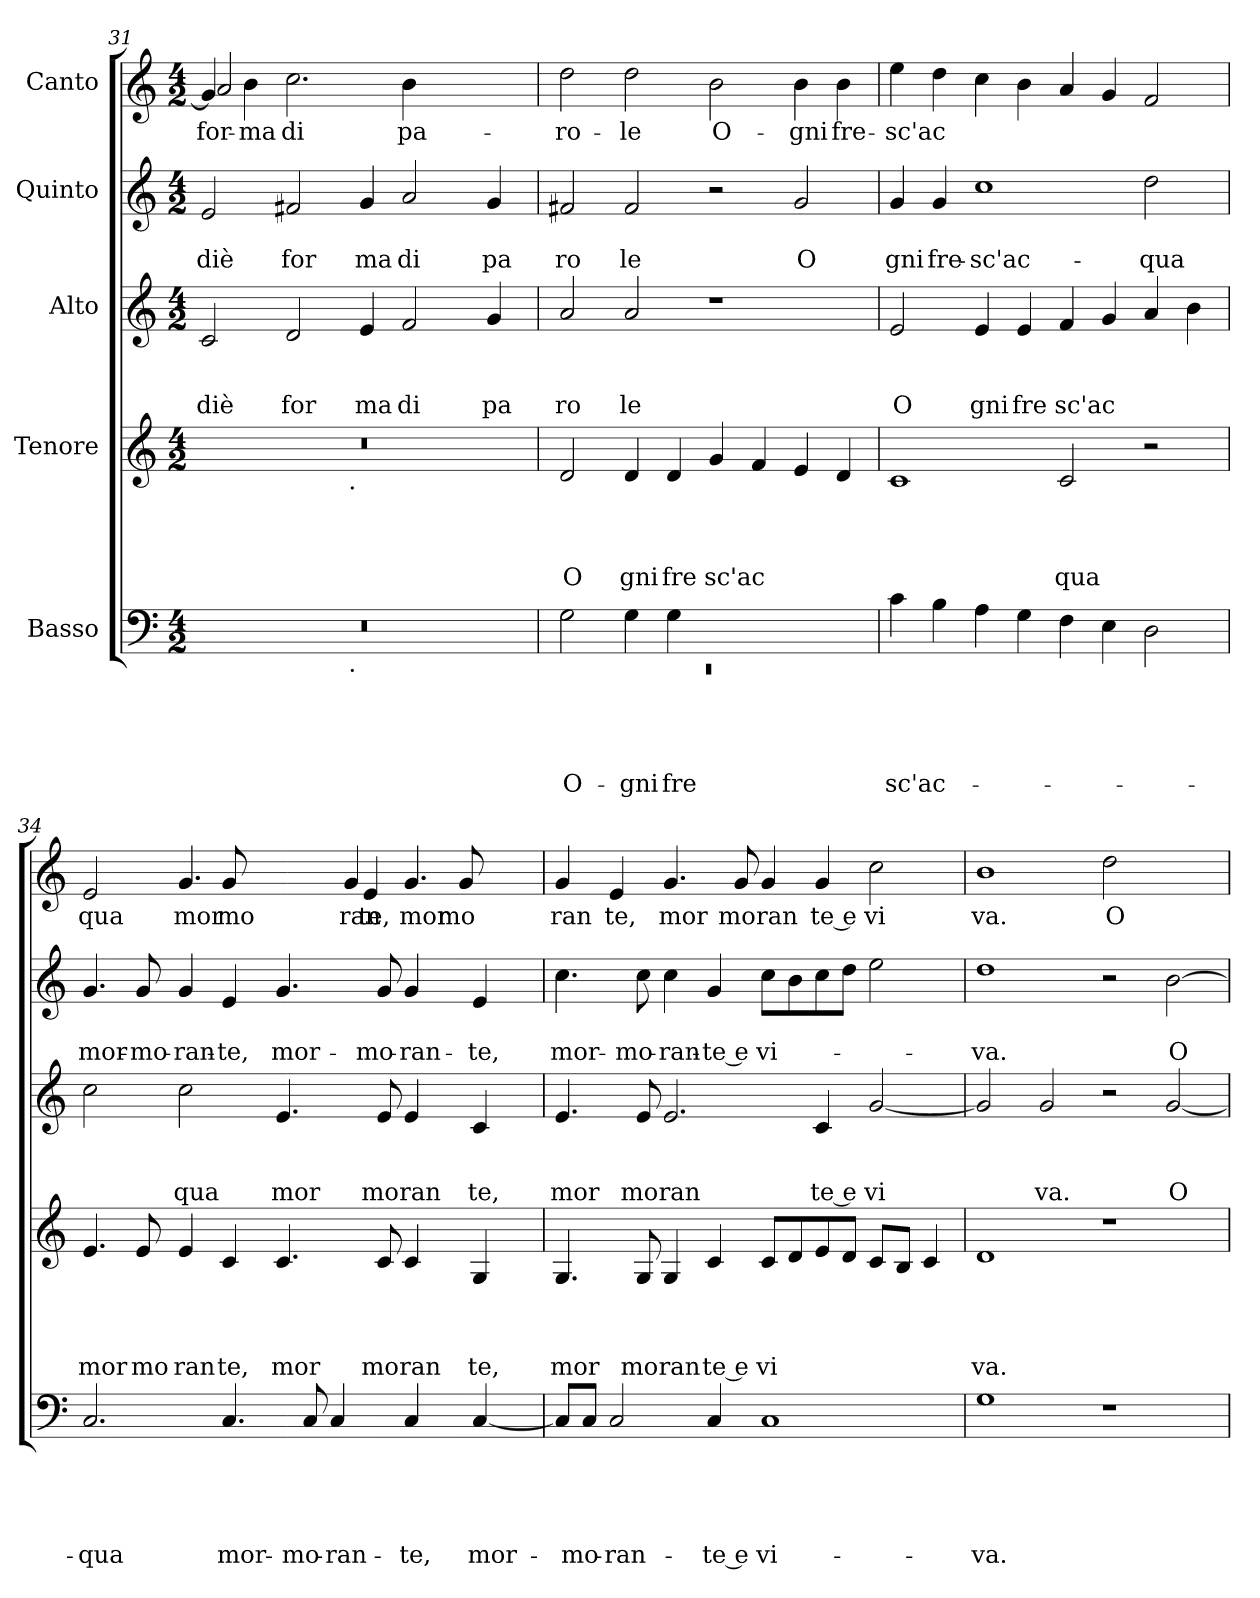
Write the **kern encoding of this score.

**kern	**text	**text	**text	**text	**text	**kern	**text	**text	**text	**text	**kern	**text	**text	**text	**kern	**text	**text	**kern	**text
*part5	*part5	*part5	*part5	*part5	*part5	*part4	*part4	*part4	*part4	*part4	*part3	*part3	*part3	*part3	*part2	*part2	*part2	*part1	*part1
*staff5	*staff5	*staff5	*staff5	*staff5	*staff5	*staff4	*staff4	*staff4	*staff4	*staff4	*staff3	*staff3	*staff3	*staff3	*staff2	*staff2	*staff2	*staff1	*staff1
*I"Basso	*	*	*	*	*	*I"Tenore	*	*	*	*	*I"Alto	*	*	*	*I"Quinto	*	*	*I"Canto	*
*clefF4	*	*	*	*	*	*clefG2	*	*	*	*	*clefG2	*	*	*	*clefG2	*	*	*clefG2	*
*k[]	*	*	*	*	*	*k[]	*	*	*	*	*k[]	*	*	*	*k[]	*	*	*k[]	*
*C:	*	*	*	*	*	*C:	*	*	*	*	*C:	*	*	*	*C:	*	*	*C:	*
*M4/2	*	*	*	*	*	*M4/2	*	*	*	*	*M4/2	*	*	*	*M4/2	*	*	*M4/2	*
=31	=31	=31	=31	=31	=31	=31	=31	=31	=31	=31	=31	=31	=31	=31	=31	=31	=31	=31	=31
!	!	!	!	!	!	!	!	!	!	!	!	!	!	!LO:LY:b	!	!	!LO:LY:b	!	!LO:LY:b
*^	*	*	*	*	*	*^	*	*	*	*	*	*	*	*	*	*	*	*^	*
0r	2ryy	.	.	.	.	.	0r	2ryy	.	.	.	.	2c/	.	.	diè	2e/	.	diè	4g/]	2a/	-for-
!	!	!	!	!	!	!	!	!	!	!	!	!	!	!	!	!	!	!	!	!	!	!LO:LY:b
.	.	.	.	.	.	.	.	.	.	.	.	.	.	.	.	.	.	.	.	4b\	.	ma
!	!	!	!	!	!	!	!	!	!	!	!	!	!	!	!	!LO:LY:b	!	!	!LO:LY:b	!	!	!LO:LY:b
.	4...ryy	.	.	.	.	.	.	4...ryy	.	.	.	.	2d/	.	.	for	2f#X/	.	for	2.cc\	2ryy	di
!	!	!	!	!	!	!	!	!LO:TX:b:t=.	!	!	!	!	!	!	!	!	!	!	!	!	!	!
!	!LO:TX:b:t=.	!	!	!	!	!	!	!	!	!	!	!	!	!	!	!	!	!	!	!	!	!
.	1ryy	.	.	.	.	.	.	1ryy	.	.	.	.	.	.	.	.	.	.	.	.	.	.
!	!	!	!	!	!	!	!	!	!	!	!	!	!	!	!	!LO:LY:b	!	!	!LO:LY:b	!	!	!
.	.	.	.	.	.	.	.	.	.	.	.	.	4e/	.	.	ma	4g/	.	ma	.	1ryy	.
!	!	!	!	!	!	!	!	!	!	!	!	!	!	!	!	!LO:LY:b	!	!	!LO:LY:b	!	!	!LO:LY:b
.	.	.	.	.	.	.	.	.	.	.	.	.	2f/	.	.	di	2a/	.	di	4b\	.	pa-
.	.	.	.	.	.	.	.	.	.	.	.	.	.	.	.	.	.	.	.	2ryy	.	.
!	!	!	!	!	!	!	!	!	!	!	!	!	!	!	!	!LO:LY:b	!	!	!LO:LY:b	!	!	!
.	.	.	.	.	.	.	.	.	.	.	.	.	4g/	.	.	pa	4g/	.	pa	.	.	.
.	32ryy	.	.	.	.	.	.	32ryy	.	.	.	.	.	.	.	.	.	.	.	.	.	.
=32	=32	=32	=32	=32	=32	=32	=32	=32	=32	=32	=32	=32	=32	=32	=32	=32	=32	=32	=32	=32	=32	=32
!	!LO:N:vis=1	!	!	!	!	!LO:LY:b	!	!	!	!	!	!LO:LY:b	!	!	!	!LO:LY:b	!	!	!LO:LY:b	!	!	!LO:LY:b
*	*^	*	*	*	*	*	*v	*v	*	*	*	*	*	*	*	*	*	*	*	*v	*v	*
0ryy	0rEE	2G\	.	.	.	.	O-	2d/	.	.	.	O	2a/	.	.	ro	2f#X/	.	ro	2dd\	-ro-
!	!	!	!	!	!	!	!LO:LY:b	!	!	!	!	!LO:LY:b	!	!	!	!LO:LY:b	!	!	!LO:LY:b	!	!LO:LY:b
.	.	4G\	.	.	.	.	-gni	4d/	.	.	.	gni	2a/	.	.	le	2f#/	.	le	2dd\	-le
!	!	!	!	!	!	!	!LO:LY:b	!	!	!	!	!LO:LY:b	!	!	!	!	!	!	!	!	!
.	.	4G\	.	.	.	.	fre-	4d/	.	.	.	fre	.	.	.	.	.	.	.	.	.
!	!	!	!	!	!	!	!	!	!	!	!	!LO:LY:b	!	!	!	!	!	!	!	!	!LO:LY:b
.	.	1ryy	.	.	.	.	.	4g/	.	.	.	sc'ac	1r	.	.	.	2r	.	.	2b\	O-
.	.	.	.	.	.	.	.	4f/	.	.	.	.	.	.	.	.	.	.	.	.	.
!	!	!	!	!	!	!	!	!	!	!	!	!	!	!	!	!	!	!	!LO:LY:b	!	!LO:LY:b
.	.	.	.	.	.	.	.	4e/	.	.	.	.	.	.	.	.	2g/	.	O	4b\	-gni
!	!	!	!	!	!	!	!	!	!	!	!	!	!	!	!	!	!	!	!	!	!LO:LY:b
.	.	.	.	.	.	.	.	4d/	.	.	.	.	.	.	.	.	.	.	.	4b\	fre-
*v	*v	*v	*	*	*	*	*	*	*	*	*	*	*	*	*	*	*	*	*	*	*
!!LO:PB:g=z
=33	=33	=33	=33	=33	=33	=33	=33	=33	=33	=33	=33	=33	=33	=33	=33	=33	=33	=33	=33
!	!	!	!	!	!LO:LY:b	!	!	!	!	!	!	!	!	!LO:LY:b	!	!	!LO:LY:b	!	!LO:LY:b
4c\	.	.	.	.	-sc'ac-	1c	.	.	.	.	2e/	.	.	O	4g/	.	gni	4ee\	-sc'ac
!	!	!	!	!	!	!	!	!	!	!	!	!	!	!	!	!	!LO:LY:b	!	!
4B\	.	.	.	.	.	.	.	.	.	.	.	.	.	.	4g/	.	fre-	4dd\	.
!	!	!	!	!	!	!	!	!	!	!	!	!	!	!LO:LY:b	!	!	!LO:LY:b	!	!
4A\	.	.	.	.	.	.	.	.	.	.	4e/	.	.	gni	1cc	.	-sc'ac-	4cc\	.
!	!	!	!	!	!	!	!	!	!	!	!	!	!	!LO:LY:b	!	!	!	!	!
4G\	.	.	.	.	.	.	.	.	.	.	4e/	.	.	fre	.	.	.	4b\	.
!	!	!	!	!	!	!	!	!	!	!LO:LY:b	!	!	!	!LO:LY:b	!	!	!	!	!
4F\	.	.	.	.	.	2c/	.	.	.	qua	4f/	.	.	sc'ac	.	.	.	4a/	.
4E\	.	.	.	.	.	.	.	.	.	.	4g/	.	.	.	.	.	.	4g/	.
!	!	!	!	!	!	!	!	!	!	!	!	!	!	!	!	!	!LO:LY:b	!	!
2D\	.	.	.	.	.	2r	.	.	.	.	4a/	.	.	.	2dd\	.	-qua	2f/	.
.	.	.	.	.	.	.	.	.	.	.	4b\	.	.	.	.	.	.	.	.
=34	=34	=34	=34	=34	=34	=34	=34	=34	=34	=34	=34	=34	=34	=34	=34	=34	=34	=34	=34
!	!	!	!	!	!LO:LY:b	!	!	!	!	!LO:LY:b	!	!	!	!	!	!	!LO:LY:b	!	!LO:LY:b
*	*	*	*	*	*	*	*	*	*	*	*	*	*	*	*	*	*	*^	*
*	*	*	*	*	*	*	*	*	*	*	*	*	*	*	*	*	*	*	*^	*
*	*	*	*	*	*	*	*	*	*	*	*	*	*	*	*	*	*	*	*	*^	*
2.C/	.	.	.	.	-qua	4.e/	.	.	.	mor	2cc\	.	.	.	4.g/	.	mor-	2e/	2.ryy	3%4ryy	1.ryy	qua
!	!	!	!	!	!	!	!	!	!	!LO:LY:b	!	!	!	!	!	!	!LO:LY:b	!	!	!	!	!
.	.	.	.	.	.	8e/	.	.	.	mo	.	.	.	.	8g/	.	-mo-	.	.	.	.	.
!	!	!	!	!	!	!	!	!	!	!LO:LY:b	!	!	!	!LO:LY:b	!	!	!LO:LY:b	!	!	!	!	!LO:LY:b
.	.	.	.	.	.	4e/	.	.	.	ran	2cc\	.	.	qua	4g/	.	-ran-	4.g/	.	.	.	mor
!	!	!	!	!	!LO:LY:b	!	!	!	!	!LO:LY:b	!	!	!	!	!	!	!LO:LY:b	!	!	!	!	!LO:LY:b
4.C/	.	.	.	.	mor-	4c/	.	.	.	te,	.	.	.	.	4e/	.	-te,	.	8g/	.	.	mo
.	.	.	.	.	.	.	.	.	.	.	.	.	.	.	.	.	.	8ryy	12%5ryy	.	.	.
!	!	!	!	!	!	!	!	!	!	!LO:LY:b	!	!	!	!LO:LY:b	!	!	!LO:LY:b	!	!	!	!	!
.	.	.	.	.	.	4.c/	.	.	.	mor	4.e/	.	.	mor	4.g/	.	mor-	1ryy	.	.	.	.
!	!	!	!	!	!LO:LY:b	!	!	!	!	!	!	!	!	!	!	!	!	!	!	!	!	!
8C/	.	.	.	.	-mo-	.	.	.	.	.	.	.	.	.	.	.	.	.	.	.	.	.
!	!	!	!	!	!LO:LY:b	!	!	!	!	!	!	!	!	!	!	!	!	!	!	!	!	!
4C/	.	.	.	.	-ran-	.	.	.	.	.	.	.	.	.	.	.	.	.	.	.	.	.
!	!	!	!	!	!	!	!	!	!	!	!	!	!	!	!	!	!	!	!	!	!	!LO:LY:b
.	.	.	.	.	.	.	.	.	.	.	.	.	.	.	.	.	.	.	4g/	.	.	ran
!	!	!	!	!	!	!	!	!	!	!	!	!	!	!	!	!	!	!	!	!	!	!LO:LY:b
.	.	.	.	.	.	.	.	.	.	.	.	.	.	.	.	.	.	.	.	4e/	.	te,
!	!	!	!	!	!	!	!	!	!	!LO:LY:b	!	!	!	!LO:LY:b	!	!	!LO:LY:b	!	!	!	!	!
.	.	.	.	.	.	8c/	.	.	.	mo	8e/	.	.	mo	8g/	.	-mo-	.	.	.	.	.
!	!	!	!	!	!LO:LY:b	!	!	!	!	!LO:LY:b	!	!	!	!LO:LY:b	!	!	!LO:LY:b	!	!	!	!	!LO:LY:b
4C/	.	.	.	.	-te,	4c/	.	.	.	ran	4e/	.	.	ran	4g/	.	-ran-	.	.	.	4.g/	mor
.	.	.	.	.	.	.	.	.	.	.	.	.	.	.	.	.	.	.	6ryy	.	.	.
.	.	.	.	.	.	.	.	.	.	.	.	.	.	.	.	.	.	.	.	8ryy	.	.
!	!	!	!	!	!	!	!	!	!	!	!	!	!	!	!	!	!	!	!	!	!	!LO:LY:b
.	.	.	.	.	.	.	.	.	.	.	.	.	.	.	.	.	.	.	8g/	24%7ryy	.	mo
!	!	!	!	!	!LO:LY:b	!	!	!	!	!LO:LY:b	!	!	!	!LO:LY:b	!	!	!LO:LY:b	!	!	!	!	!
[<4C/	.	.	.	.	mor-	4G/	.	.	.	te,	4c/	.	.	te,	4e/	.	-te,	.	.	.	.	.
.	.	.	.	.	.	.	.	.	.	.	.	.	.	.	.	.	.	.	8ryy	.	.	.
.	.	.	.	.	.	.	.	.	.	.	.	.	.	.	.	.	.	.	.	.	8ryy	.
.	.	.	.	.	.	.	.	.	.	.	.	.	.	.	.	.	.	.	24ryy	.	.	.
*	*	*	*	*	*	*	*	*	*	*	*	*	*	*	*	*	*	*	*v	*v	*v	*
=35	=35	=35	=35	=35	=35	=35	=35	=35	=35	=35	=35	=35	=35	=35	=35	=35	=35	=35	=35	=35
!	!	!	!	!	!	!	!	!	!	!LO:LY:b	!	!	!	!LO:LY:b	!	!	!LO:LY:b	!	!	!LO:LY:b
*	*	*	*	*	*	*	*	*	*	*	*	*	*	*	*	*	*	*v	*v	*
8C/L]	.	.	.	.	.	4.G/	.	.	.	mor	4.e/	.	.	mor	4.cc\	.	mor-	4g/	ran
!	!	!	!	!	!LO:LY:b	!	!	!	!	!	!	!	!	!	!	!	!	!	!
8C/J	.	.	.	.	-mo-	.	.	.	.	.	.	.	.	.	.	.	.	.	.
!	!	!	!	!	!LO:LY:b	!	!	!	!	!	!	!	!	!	!	!	!	!	!LO:LY:b
2C/	.	.	.	.	-ran-	.	.	.	.	.	.	.	.	.	.	.	.	4e/	te,
!	!	!	!	!	!	!	!	!	!	!LO:LY:b	!	!	!	!LO:LY:b	!	!	!LO:LY:b	!	!
.	.	.	.	.	.	8G/	.	.	.	mo	8e/	.	.	mo	8cc\	.	-mo-	.	.
!	!	!	!	!	!	!	!	!	!	!LO:LY:b	!	!	!	!LO:LY:b	!	!	!LO:LY:b	!	!LO:LY:b
.	.	.	.	.	.	4G/	.	.	.	ran	2.e/	.	.	ran	4cc\	.	-ran-	4.g/	mor
!	!	!	!	!	!LO:LY:b:rj	!	!	!	!	!LO:LY:b:rj	!	!	!	!	!	!	!LO:LY:b:rj	!	!
4C/	.	.	.	.	-te e	4c/	.	.	.	te e	.	.	.	.	4g/	.	-te e	.	.
!	!	!	!	!	!	!	!	!	!	!	!	!	!	!	!	!	!	!	!LO:LY:b
.	.	.	.	.	.	.	.	.	.	.	.	.	.	.	.	.	.	8g/	mo
!	!	!	!	!	!LO:LY:b	!	!	!	!	!LO:LY:b	!	!	!	!	!	!	!LO:LY:b	!	!LO:LY:b
1C	.	.	.	.	vi-	8c/L	.	.	.	vi	.	.	.	.	8cc\L	.	vi-	4g/	ran
.	.	.	.	.	.	8d/	.	.	.	.	.	.	.	.	8b\	.	.	.	.
!	!	!	!	!	!	!	!	!	!	!	!	!	!	!LO:LY:b:rj	!	!	!	!	!LO:LY:b:rj
.	.	.	.	.	.	8e/	.	.	.	.	4c/	.	.	te e	8cc\	.	.	4g/	te e
.	.	.	.	.	.	(8d/J	.	.	.	.	.	.	.	.	8dd\J	.	.	.	.
!	!	!	!	!	!	!	!	!	!	!	!	!	!	!LO:LY:b	!	!	!	!	!LO:LY:b
.	.	.	.	.	.	8c/L	.	.	.	.	[<2g/	.	.	vi	2ee\	.	.	2cc\	vi
.	.	.	.	.	.	8B/J	.	.	.	.	.	.	.	.	.	.	.	.	.
.	.	.	.	.	.	4c/	.	.	.	.	.	.	.	.	.	.	.	.	.
=36	=36	=36	=36	=36	=36	=36	=36	=36	=36	=36	=36	=36	=36	=36	=36	=36	=36	=36	=36
!	!	!	!	!	!LO:LY:b	!	!	!	!	!LO:LY:b	!	!	!	!	!	!	!LO:LY:b	!	!LO:LY:b
1G	.	.	.	.	-va.	1d	.	.	.	va.	2g/]	.	.	.	1dd	.	-va.	1b	va.
!	!	!	!	!	!	!	!	!	!	!	!	!	!	!LO:LY:b	!	!	!	!	!
.	.	.	.	.	.	.	.	.	.	.	2g/	.	.	va.	.	.	.	.	.
!	!	!	!	!	!	!	!	!	!	!	!	!	!	!	!	!	!	!	!LO:LY:b
1r	.	.	.	.	.	1r	.	.	.	.	2r	.	.	.	2r	.	.	2dd\	O
!	!	!	!	!	!	!	!	!	!	!	!	!	!	!LO:LY:b	!	!	!LO:LY:b	!	!
.	.	.	.	.	.	.	.	.	.	.	[<2g/	.	.	O	[>2b\	.	O-	2ryy	.
=	=	=	=	=	=	=	=	=	=	=	=	=	=	=	=	=	=	=	=
*-	*-	*-	*-	*-	*-	*-	*-	*-	*-	*-	*-	*-	*-	*-	*-	*-	*-	*-	*-
